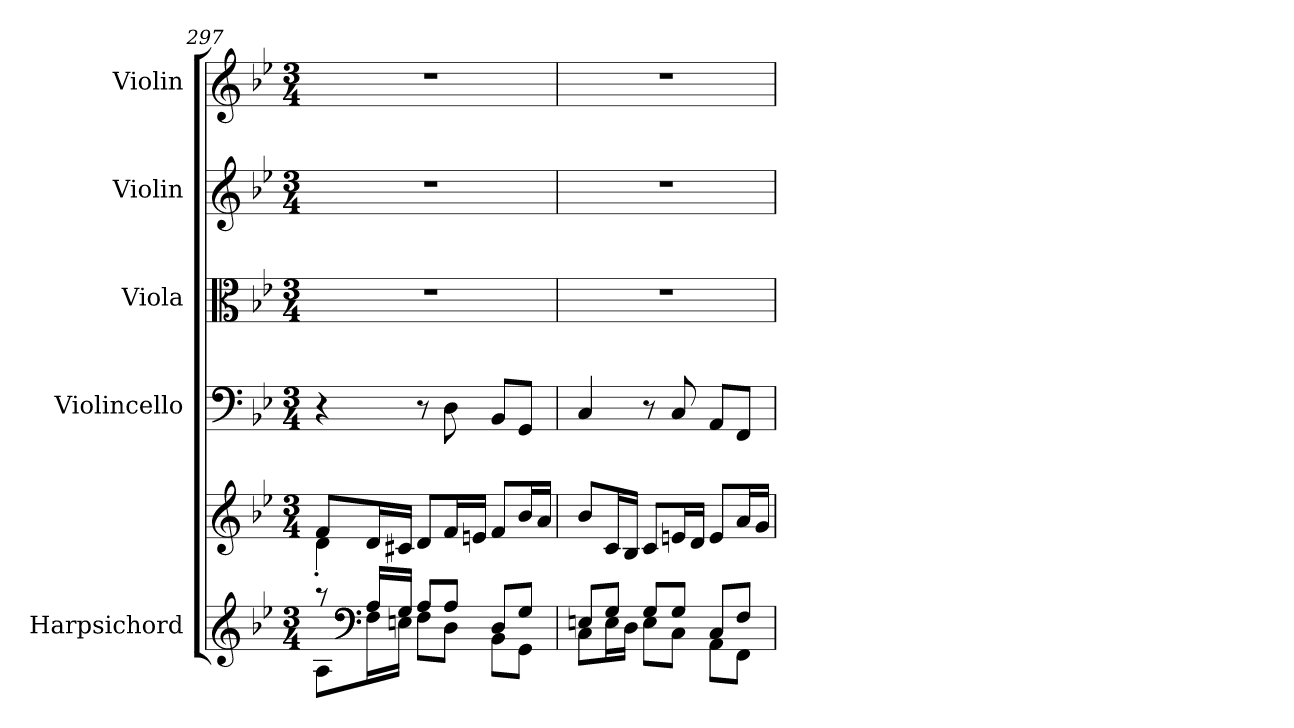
**kern	**kern	**kern	**kern	**kern	**kern
*part5	*part5	*part4	*part3	*part2	*part1
*staff6	*staff5	*staff4	*staff3	*staff2	*staff1
*I"Harpsichord	*	*I"Violincello	*I"Viola	*I"Violin	*I"Violin
*I'Hpschd	*	*I'Vc	*I'Vla	*I'Vln	*I'Vln
*clefG2	*clefG2	*clefF4	*clefC3	*clefG2	*clefG2
*k[b-e-]	*k[b-e-]	*k[b-e-]	*k[b-e-]	*k[b-e-]	*k[b-e-]
*M3/4	*M3/4	*M3/4	*M3/4	*M3/4	*M3/4
=297	=297	=297	=297	=297	=297
*^	*^	*	*	*	*
8r	8A\L	8f/L	4d'\	4r	2.r	2.r	2.r
*clefF4	*	*	*	*	*	*	*
16A/LL	16F\L	16d/L	.	.	.	.	.
16G/JJ	16En\JJ	16c#X/JJ	.	.	.	.	.
8A/L	8F\L	8d/L	2ryy	8r	.	.	.
8A/J	8D\J	16f/L	.	8D\	.	.	.
.	.	16en/JJ	.	.	.	.	.
8D/L	8BB-\L	8f/L	.	8BB-/L	.	.	.
8G/J	8GG\J	16b-/L	.	8GG/J	.	.	.
.	.	16a/JJ	.	.	.	.	.
*	*	*v	*v	*	*	*	*
!!LO:LB:g=z
=298	=298	=298	=298	=298	=298	=298
8En/L	8C\L	8b-/L	4C/	2.r	2.r	2.r
8G/J	16E\L	16c/L	.	.	.	.
.	16D\JJ	16B-/JJ	.	.	.	.
8G/L	8E\L	8c/L	8r	.	.	.
8G/J	8C\J	16en/L	8C/	.	.	.
.	.	16d/JJ	.	.	.	.
8C/L	8AA\L	8e/L	8AA/L	.	.	.
8F/J	8FF\J	16a/L	8FF/J	.	.	.
.	.	16g/JJ	.	.	.	.
*v	*v	*	*	*	*	*
=	=	=	=	=	=
*-	*-	*-	*-	*-	*-
